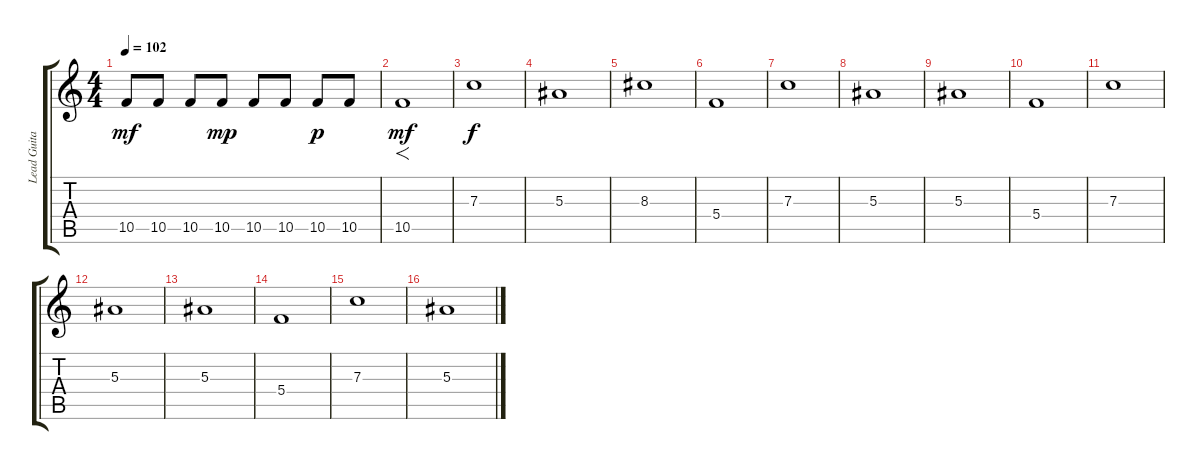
\track ("Lead Guitar" "Lead Guita") {instrument overdrivenguitar}
\staff {score tabs}
\tuning (D4 A3 F3 C3 G2 D2) {hide}
\ts (4 4)
\tempo 102
\clef g2
\ks c
10.5.8{dy mf} 10.5.8 10.5.8 10.5.8{dy mp} 10.5.8 10.5.8 10.5.8{dy p} 10.5.8 |
10.5.1{f dy mf} |
7.3.1{dy f} |
5.3.1 |
8.3.1 |
5.4.1 |
7.3.1 |
5.3.1 |
5.3.1 |
5.4.1 |
7.3.1 |
5.3.1 |
5.3.1 |
5.4.1 |
7.3.1 |
5.3.1
